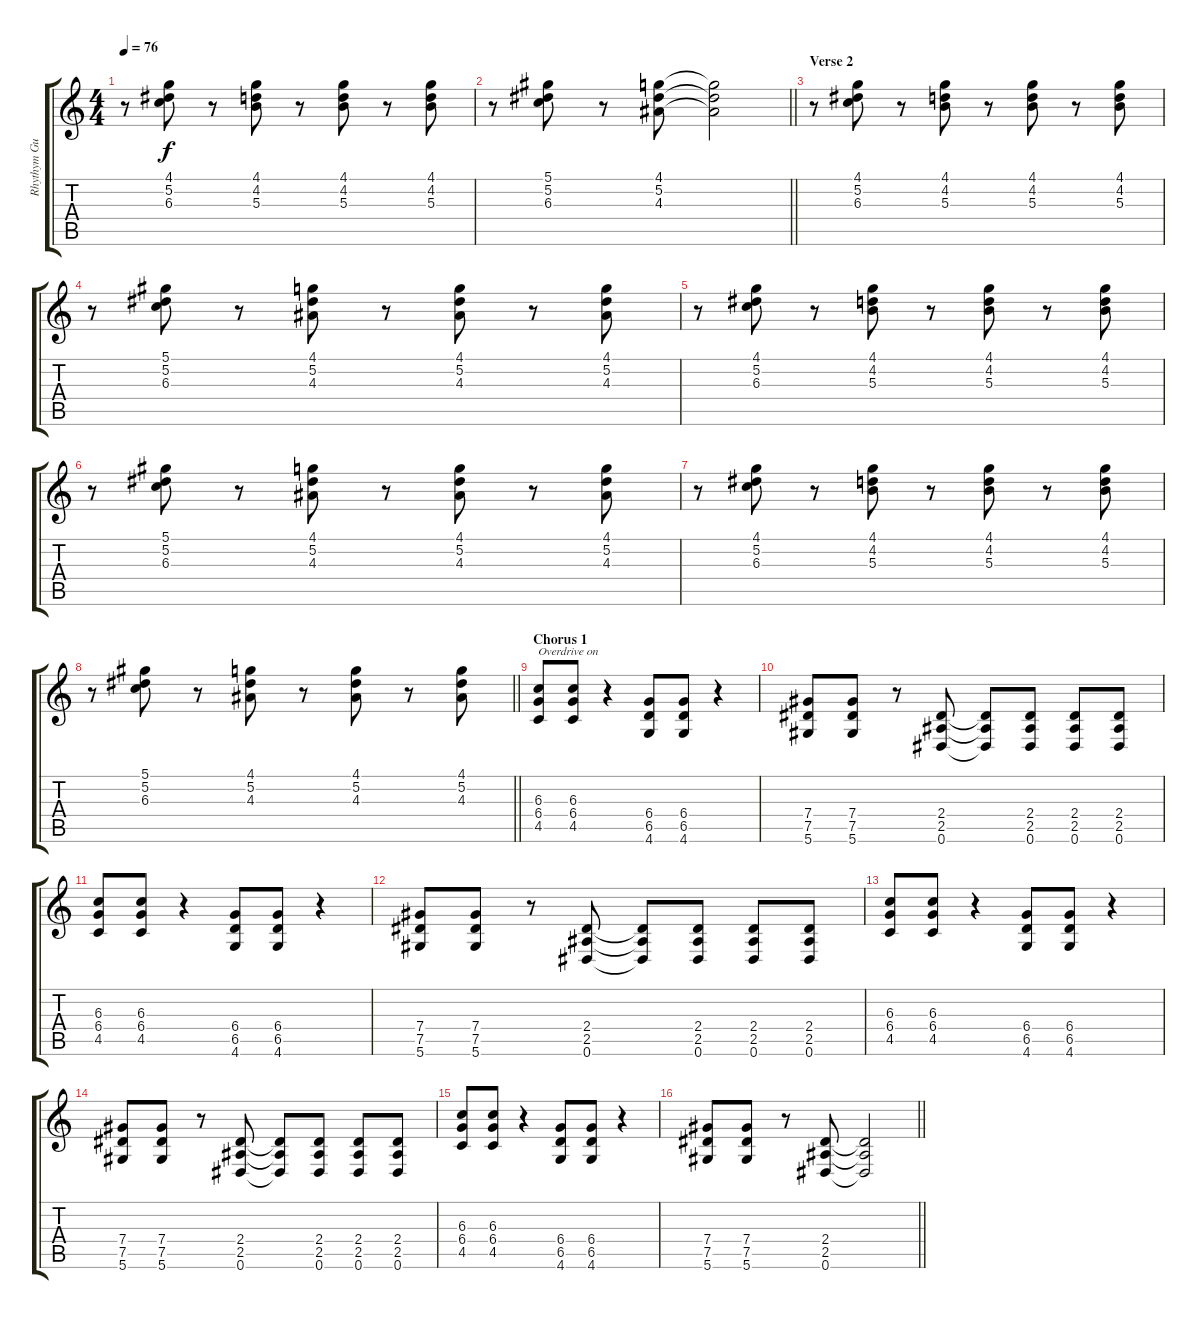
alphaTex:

\track ("Rhythym Guitar" "Rhythym Gu") {instrument electricguitarclean}
\staff {score tabs}
\tuning (Eb4 Bb3 Gb3 Db3 Ab2 Eb2) {hide}
\ts (4 4)
\tempo 76
\clef g2
\ks c
r.8{dy f} (4.1 5.2 6.3).8 r.8 (4.1 4.2 5.3).8 r.8 (4.1 4.2 5.3).8 r.8 (4.1 4.2 5.3).8 |
\barLineRight lightlight
r.8 (5.1 5.2 6.3).8 r.8 (4.1 5.2 4.3).8 (4.1{t} 5.2{t} 4.3{t}).2 |
\section ("" "Verse 2")
r.8 (4.1 5.2 6.3).8 r.8 (4.1 4.2 5.3).8 r.8 (4.1 4.2 5.3).8 r.8 (4.1 4.2 5.3).8 |
r.8 (5.1 5.2 6.3).8 r.8 (4.1 5.2 4.3).8 r.8 (4.1 5.2 4.3).8 r.8 (4.1 5.2 4.3).8 |
r.8 (4.1 5.2 6.3).8 r.8 (4.1 4.2 5.3).8 r.8 (4.1 4.2 5.3).8 r.8 (4.1 4.2 5.3).8 |
r.8 (5.1 5.2 6.3).8 r.8 (4.1 5.2 4.3).8 r.8 (4.1 5.2 4.3).8 r.8 (4.1 5.2 4.3).8 |
r.8 (4.1 5.2 6.3).8 r.8 (4.1 4.2 5.3).8 r.8 (4.1 4.2 5.3).8 r.8 (4.1 4.2 5.3).8 |
\barLineRight lightlight
r.8 (5.1 5.2 6.3).8 r.8 (4.1 5.2 4.3).8 r.8 (4.1 5.2 4.3).8 r.8 (4.1 5.2 4.3).8 |
\section ("" "Chorus 1")
(6.3 6.4 4.5).8{txt "Overdrive on" instrument overdrivenguitar} (6.3 6.4 4.5).8 r.4 (6.4 6.5 4.6).8 (6.4 6.5 4.6).8 r.4 |
(7.4 7.5 5.6).8 (7.4 7.5 5.6).8 r.8 (2.4 2.5 0.6).8 (2.4{t} 2.5{t} 0.6{t}).8 (2.4 2.5 0.6).8 (2.4 2.5 0.6).8 (2.4 2.5 0.6).8 |
(6.3 6.4 4.5).8 (6.3 6.4 4.5).8 r.4 (6.4 6.5 4.6).8 (6.4 6.5 4.6).8 r.4 |
(7.4 7.5 5.6).8 (7.4 7.5 5.6).8 r.8 (2.4 2.5 0.6).8 (2.4{t} 2.5{t} 0.6{t}).8 (2.4 2.5 0.6).8 (2.4 2.5 0.6).8 (2.4 2.5 0.6).8 |
(6.3 6.4 4.5).8 (6.3 6.4 4.5).8 r.4 (6.4 6.5 4.6).8 (6.4 6.5 4.6).8 r.4 |
(7.4 7.5 5.6).8 (7.4 7.5 5.6).8 r.8 (2.4 2.5 0.6).8 (2.4{t} 2.5{t} 0.6{t}).8 (2.4 2.5 0.6).8 (2.4 2.5 0.6).8 (2.4 2.5 0.6).8 |
(6.3 6.4 4.5).8 (6.3 6.4 4.5).8 r.4 (6.4 6.5 4.6).8 (6.4 6.5 4.6).8 r.4 |
\barLineRight lightlight
(7.4 7.5 5.6).8 (7.4 7.5 5.6).8 r.8 (2.4 2.5 0.6).8 (2.4{t} 2.5{t} 0.6{t}).2
